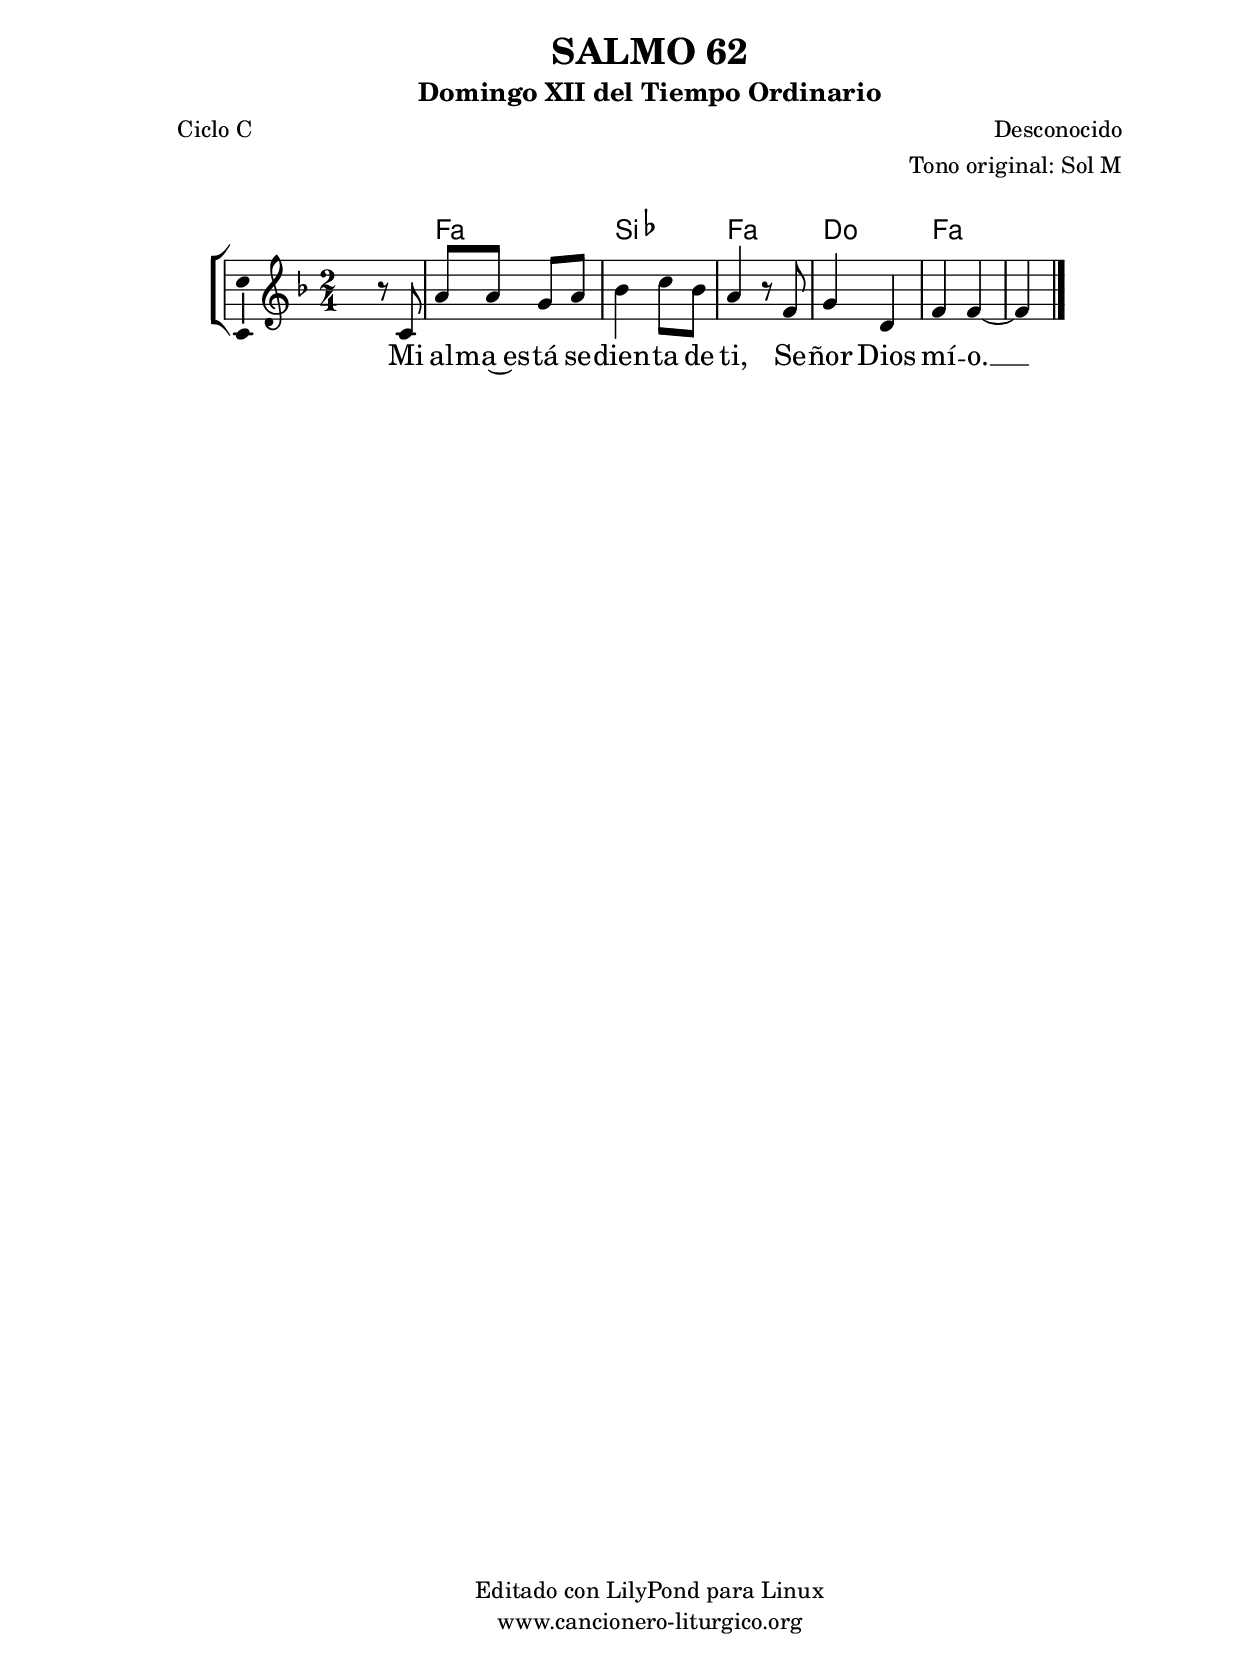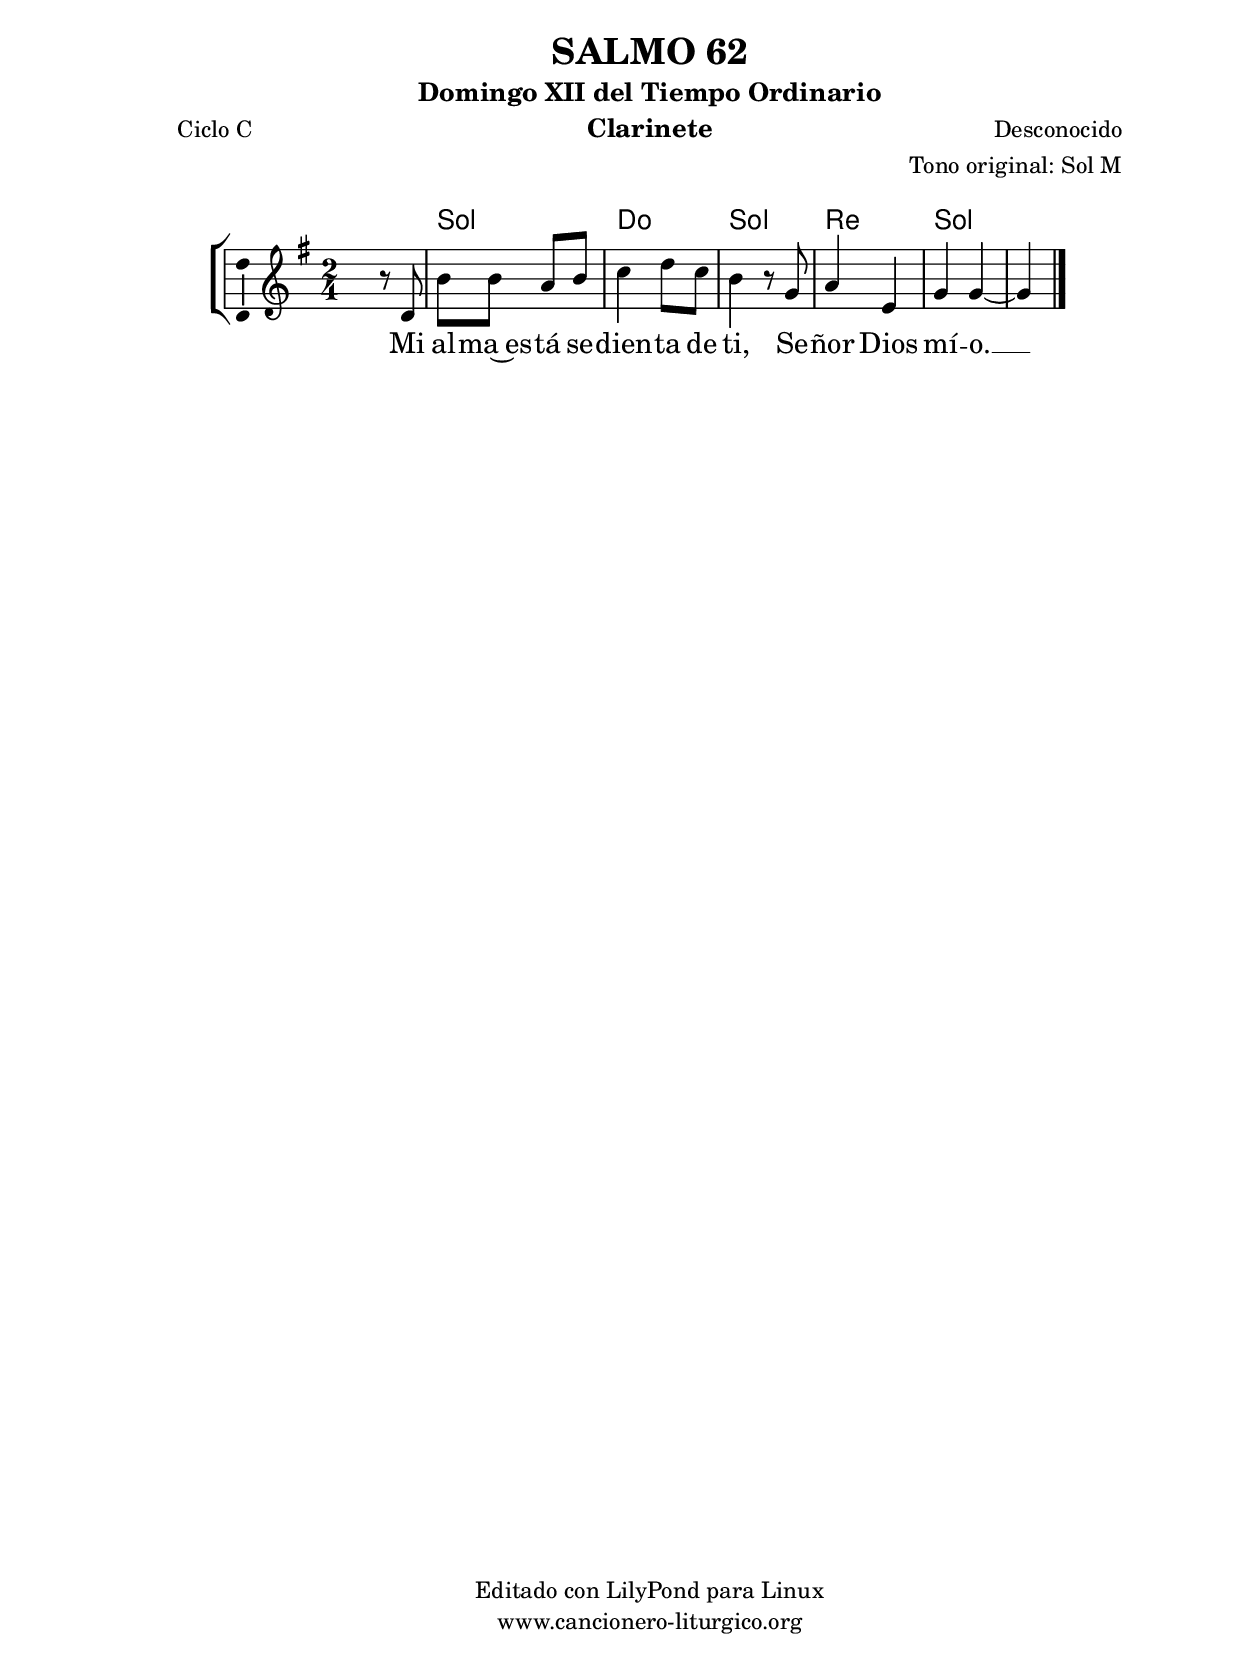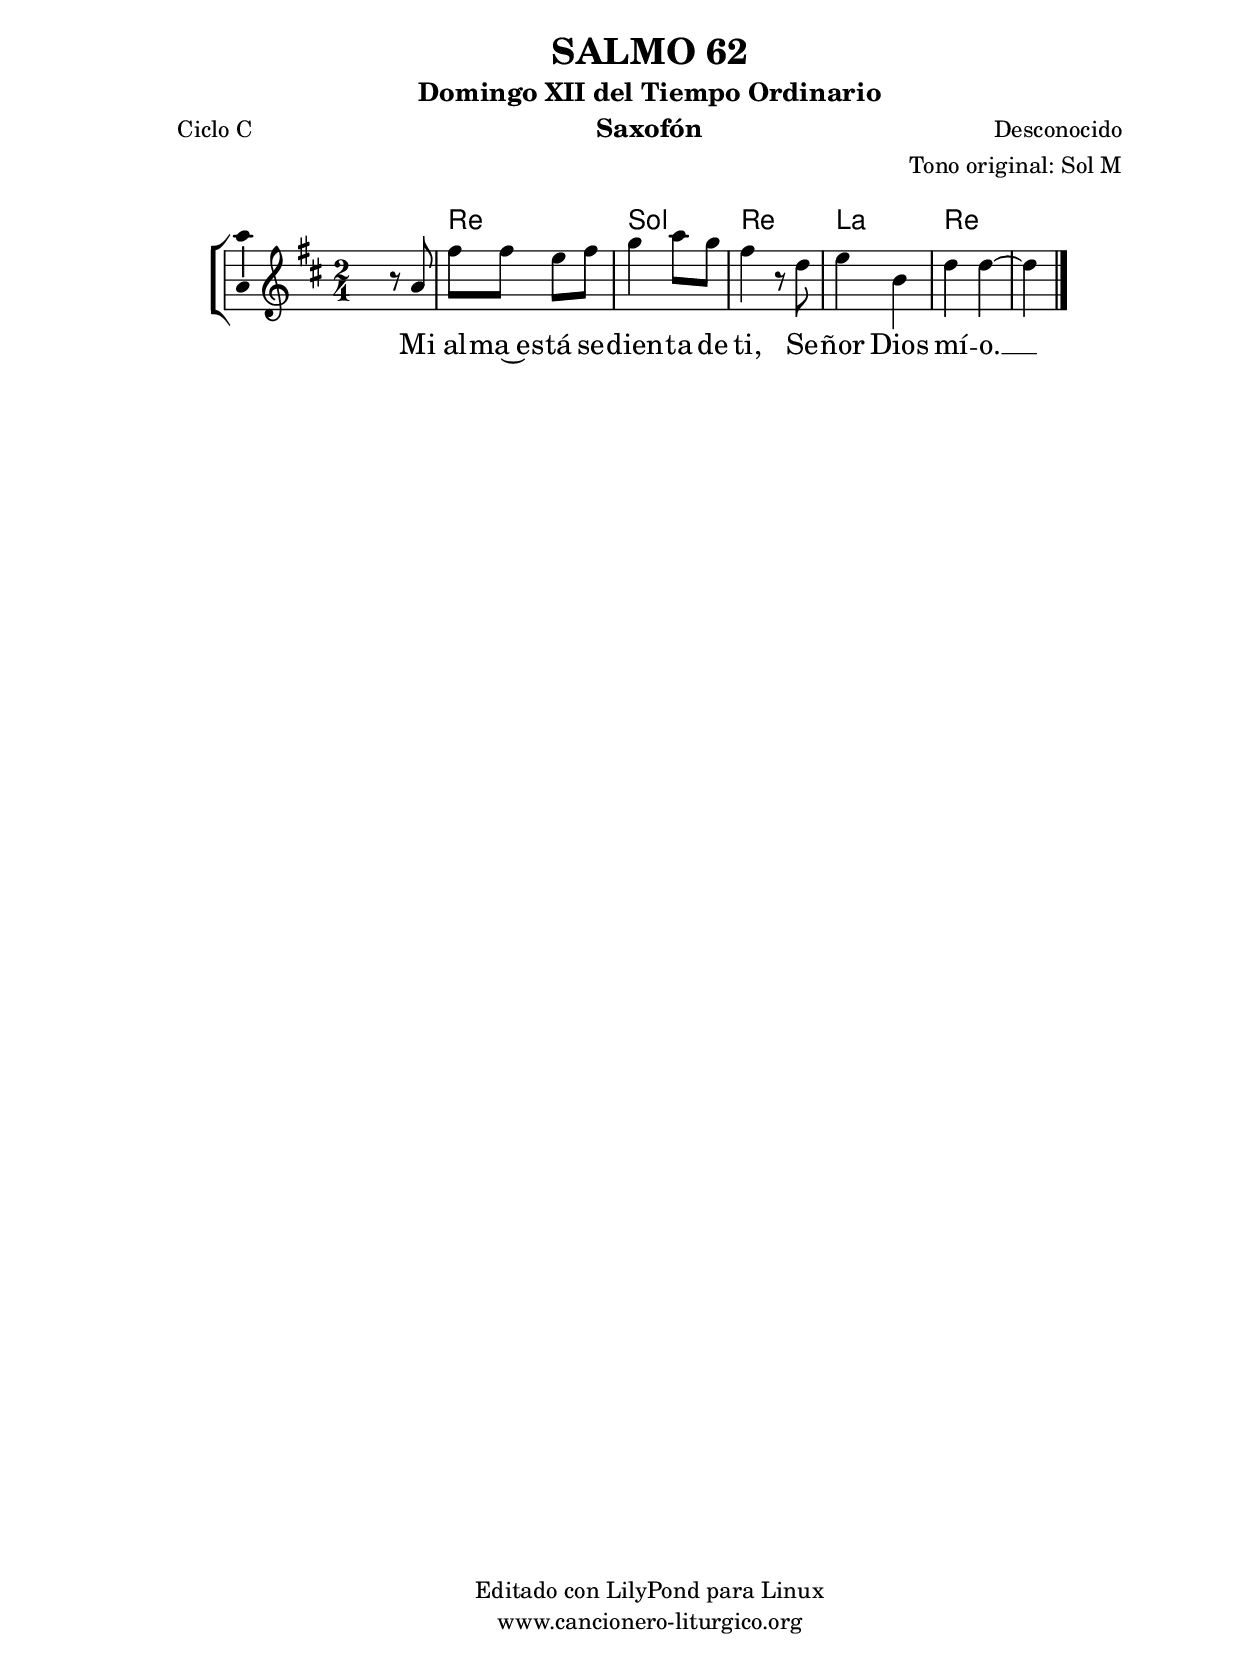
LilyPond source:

%
%para convertir .midi en .wav:
%timidity filename.midi -Ow -o finename.wav
%
%
%Para convertir de .wav a .mp3:
%lame -h -m j filename.wav
%
%
%para escuchar el midi:
%timidity nombrefichero.midi
%


%versión de lilypond para la que se ha escrito esta partitura:
\version "2.16.0"

	%Tamaño papel
	#(set-default-paper-size "a4")
	%Tamaño partitura
	#(set-global-staff-size 20)
	%No responde al pulsar sobre una nota
	#(ly:set-option 'point-and-click #f)

%parámetros del encabezamiento:
\header {
	title = "SALMO 62"
	subtitle = "Domingo XII del Tiempo Ordinario"
	composer = "Desconocido"
	poet = "Ciclo C"
	meter = ""
	arranger = "Tono original: Sol M"
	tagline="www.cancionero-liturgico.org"
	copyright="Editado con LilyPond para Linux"
	}

%parámetros asociados al papel:
\paper  {
	oddHeaderMarkup = \markup {\fill-line { \on-the-fly #not-first-page \fromproperty #'header:title \on-the-fly #not-first-page \fromproperty #'header:composer }}
	evenHeaderMarkup = \markup {\fill-line { \fromproperty #'header:composer \fromproperty #'header:title }}
	#(set-paper-size "a4")
	print-page-number = ##f
	first-page-number = 1
	print-first-page-number = ##f
%	head-separation = 3.0 \cm
	top-margin = 2.0 \cm
	bottom-margin = 0.5\cm
%%%	bottom-margin = -1.0\cm
	left-margin = 3.0 \cm
	line-width = 16.0 \cm 
	indent = 8\mm
	interscoreline = 2.\mm
	between-system-space = 15\mm
%	para que las partituras no llenen la hoja:
	ragged-bottom = ##t
%	idem para la última hoja:
	ragged-last-bottom = ##f
%	para que las partituras llenen el ancho del papel:
	ragged-last = ##f
	after-title-space = 2.5 \cm
%page-count=1
%system-count=8

	%Flexible Vertical Spacing
%	markup-markup-spacing =
%	#'((basic-distance . 15) (minimum-distance . 15) (padding . 3))
	markup-system-spacing =
	#'((basic-distance . 15) (minimum-distance . 15) (padding . 3))
	system-system-spacing =
	#'((basic-distance . 15) (minimum-distance . 15) (padding . 3))
	score-system-spacing =
	#'((basic-distance . 15) (minimum-distance . 15) (padding . 5))
%	top-system-spacing = % header
%	#'((basic-distance . 8) (minimum-distance . 0) (padding . 3))
%	top-markup-spacing =
%	#'((basic-distance . 20) (minimum-distance . 20) (padding . 3))
	last-bottom-spacing = % footer
	#'((basic-distance . 5) (minimum-distance . 5) (padding . 3))
%	score-markup-spacing =
%	#'((basic-distance . 16) (minimum-distance . 13) (padding . 3))

	}


%parámetros que afectan a toda la partitura:
global =  {
	%clave de sol (G):
	\clef G
	%armadura:
	\transpose g f
	\key g \major
	\tempo 4=100
	\set Score.tempoHideNote = ##t
	}


acordes = {
	\italianChords
	\chordmode {
	\transpose g f
{

s2
g2 c g d g g

	}
	}
}

melodia = 
	\transpose g f
{
	\relative c'{
	\time 2/4

s4 r8 d8
b'8 b a b
c4 d8 c
b4 r8 g8
a4 e
g4 g~
g4

	\bar "|."
	}
	}


texto = \lyricmode {
Mi al -- ma~es -- tá se -- dien -- ta de ti,
Se -- ñor Dios mí -- o. __ _
	}


acordesStaff = \context ChordNames = acordesStaff <<
	\set chordChanges = ##t
	\acordes
	>>


vozStaff = \context Voice = vozStaff
\with {\consists "Ambitus_engraver"}
<<
%	\set Staff.instrumentName = ""
%	\set Staff.shortInstrumentName = ""
%	\set Staff.midiInstrument = #"clarinet"
%	\set Staff.midiInstrument = #"cello"
%	\set Staff.midiInstrument = #"flute"
	\set Staff.midiInstrument = #"electric guitar (jazz)"
%	\set Staff.midiInstrument = #"english horn"
%	\set Staff.midiInstrument = #"violin"
%	\set Staff.midiInstrument = #"glockenspiel"
	\set Staff.midiMinimumVolume = #0.7
	\set Staff.midiMaximumVolume = #0.9
	\global
	\melodia
	>>


textoStaff = \context Lyrics = textoStaff <<
	\lyricsto vozStaff \texto
	>>

\book {
	\score {
		\context ChoirStaff {
			\override StaffGroup.SystemStartBracket #'collapse-height = #1
			\override Score.SystemStartBar #'collapse-height = #1
			<<
			\acordesStaff
			\vozStaff
			\textoStaff
			>>
			}
		\layout {
	    		\context {
				\Lyrics
				\override LyricText #'font-size = #2
				}
	   		 \context {
				\Score
				%fontSize = #3
				\override StaffSymbol #'staff-space = #(magstep +3)
				%\override Beam #'thickness = #0.55
				%\override SpacingSpanner #'spacing-increment = #1.0
				%\override Slur #'height-limit = #1.5
				}
			}
		}
	\score {
		\unfoldRepeats
		\context ChoirStaff {
			<<
			\acordesStaff
			\vozStaff
			>>
			}
		\midi {
	  		\context {
	  			\Score
				tempoWholesPerMinute = #(ly:make-moment 70 4)
				}
			}
		}
	}

%Partitura para clarinete
#(define output-suffix "C")
\book {
	\header{
		instrument = "Clarinete"
		}
	\score {
		\context ChoirStaff {
			\override StaffGroup.SystemStartBracket #'collapse-height = #1
			\override Score.SystemStartBar #'collapse-height = #1
\transpose c d
			<<
			\acordesStaff
			\vozStaff
			\textoStaff
			>>
			}
		\layout {
	    		\context {
				\Lyrics
				\override LyricText #'font-size = #2
				}
	   		 \context {
				\Score
				%fontSize = #3
				\override StaffSymbol #'staff-space = #(magstep +3)
				%\override Beam #'thickness = #0.55
				%\override SpacingSpanner #'spacing-increment = #1.0
				%\override Slur #'height-limit = #1.5
				}
			}
		}
	}

%Partitura para saxofón
#(define output-suffix "S")
\book {
	\header{
		instrument = "Saxofón"
		}
	\score {
		\context ChoirStaff {
			\override StaffGroup.SystemStartBracket #'collapse-height = #1
			\override Score.SystemStartBar #'collapse-height = #1
\transpose c a
			<<
			\acordesStaff
			\vozStaff
			\textoStaff
			>>
			}
		\layout {
	    		\context {
				\Lyrics
				\override LyricText #'font-size = #2
				}
	   		 \context {
				\Score
				%fontSize = #3
				\override StaffSymbol #'staff-space = #(magstep +3)
				%\override Beam #'thickness = #0.55
				%\override SpacingSpanner #'spacing-increment = #1.0
				%\override Slur #'height-limit = #1.5
				}
			}
		}
	}

